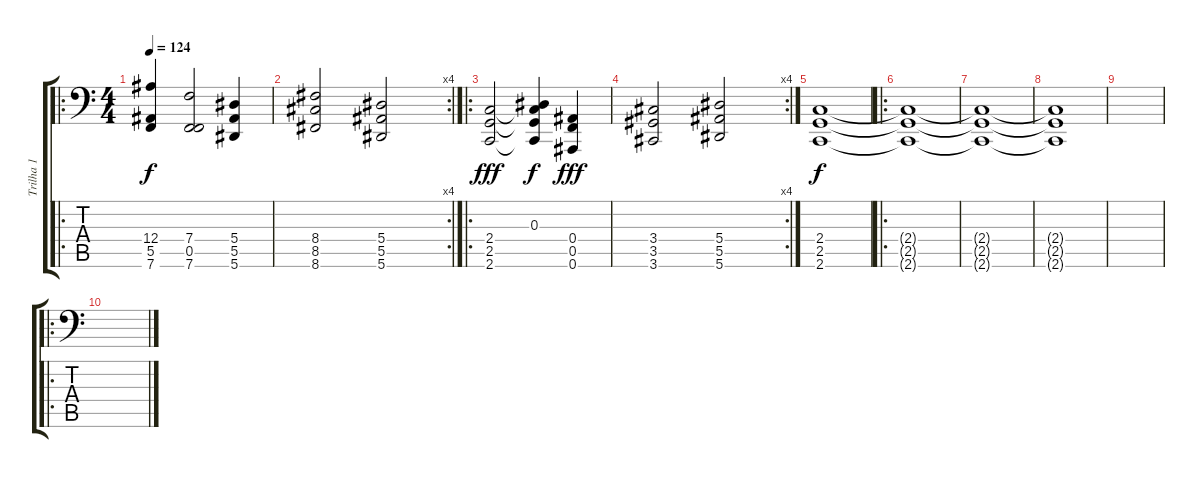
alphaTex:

\track ("Trilha 1" "Trilha 1") {instrument drawbarorgan}
\staff {score tabs}
\tuning (C4 G3 Eb3 Bb2 F2 Bb1) {hide}
\ro
\ts (4 4)
\tempo 124
\clef f4
\ks c
(12.4 5.5 7.6).4{dy f} (7.4 0.5 7.6).2 (5.4 5.5 5.6).4 |
\rc 4
(8.4 8.5 8.6).2 (5.4 5.5 5.6).2 |
\ro
(2.4 2.5 2.6).2{dy fff} (0.3 2.4{t} 2.5{t} 2.6{t}).4{dy f} (0.4 0.5 0.6).4{dy fff} |
\rc 4
(3.4 3.5 3.6).2 (5.4 5.5 5.6).2 |
(2.4 2.5 2.6).1{dy f} |
\ro
(2.4{t} 2.5{t} 2.6{t}).1{volume 0} |
(2.4{t} 2.5{t} 2.6{t}).1 |
(2.4{t} 2.5{t} 2.6{t}).1 |
|
\ro
